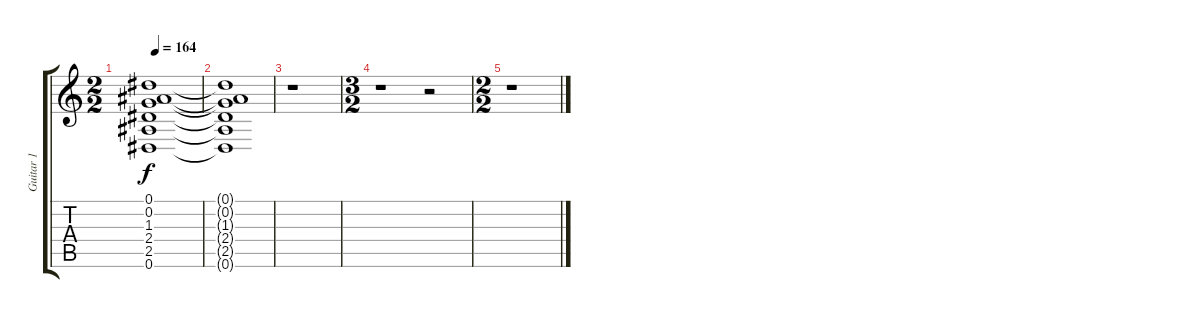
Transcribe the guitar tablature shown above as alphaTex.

\track ("Guitar 1" "Guitar 1") {instrument acousticguitarsteel}
\staff {score tabs}
\tuning (Eb4 Bb3 Gb3 Db3 Ab2 Eb2) {hide}
\ts (2 2)
\tempo 164
\clef g2
\ks c
(0.1{t} 0.2{t} 1.3{t} 2.4{t} 2.5{t} 0.6{t}).1{dy f} |
(0.1{t} 0.2{t} 1.3{t} 2.4{t} 2.5{t} 0.6{t}).1 |
r.1 |
\ts (3 2)
r.1 r.2 |
\ts (2 2)
r.1
